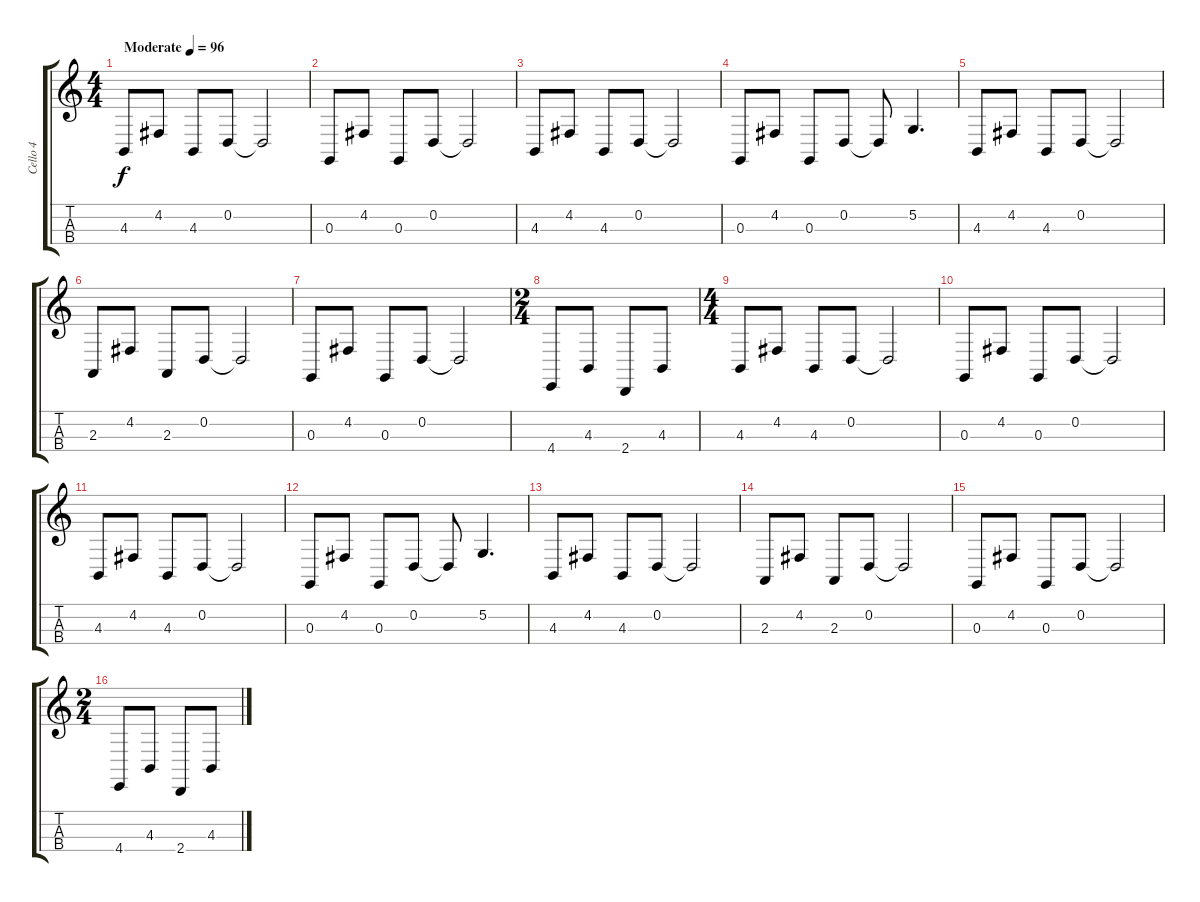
\track ("Cello 4" "Cello 4") {instrument cello}
\staff {score tabs}
\tuning (A3 D3 G2 C2) {hide}
\ts (4 4)
\tempo (96 "Moderate")
\clef g2
\ks c
4.3.8{dy f instrument pizzicatostrings} 4.2.8 4.3.8 0.2.8 0.2{t}.2 |
0.3.8 4.2.8 0.3.8 0.2.8 0.2{t}.2 |
4.3.8 4.2.8 4.3.8 0.2.8 0.2{t}.2 |
0.3.8 4.2.8 0.3.8 0.2.8 0.2{t}.8 5.2.4{d} |
4.3.8 4.2.8 4.3.8 0.2.8 0.2{t}.2 |
2.3.8 4.2.8 2.3.8 0.2.8 0.2{t}.2 |
0.3.8 4.2.8 0.3.8 0.2.8 0.2{t}.2 |
\ts (2 4)
4.4.8 4.3.8 2.4.8 4.3.8 |
\ts (4 4)
4.3.8 4.2.8 4.3.8 0.2.8 0.2{t}.2 |
0.3.8 4.2.8 0.3.8 0.2.8 0.2{t}.2 |
4.3.8 4.2.8 4.3.8 0.2.8 0.2{t}.2 |
0.3.8 4.2.8 0.3.8 0.2.8 0.2{t}.8 5.2.4{d} |
4.3.8 4.2.8 4.3.8 0.2.8 0.2{t}.2 |
2.3.8 4.2.8 2.3.8 0.2.8 0.2{t}.2 |
0.3.8 4.2.8 0.3.8 0.2.8 0.2{t}.2 |
\ts (2 4)
4.4.8 4.3.8 2.4.8 4.3.8
